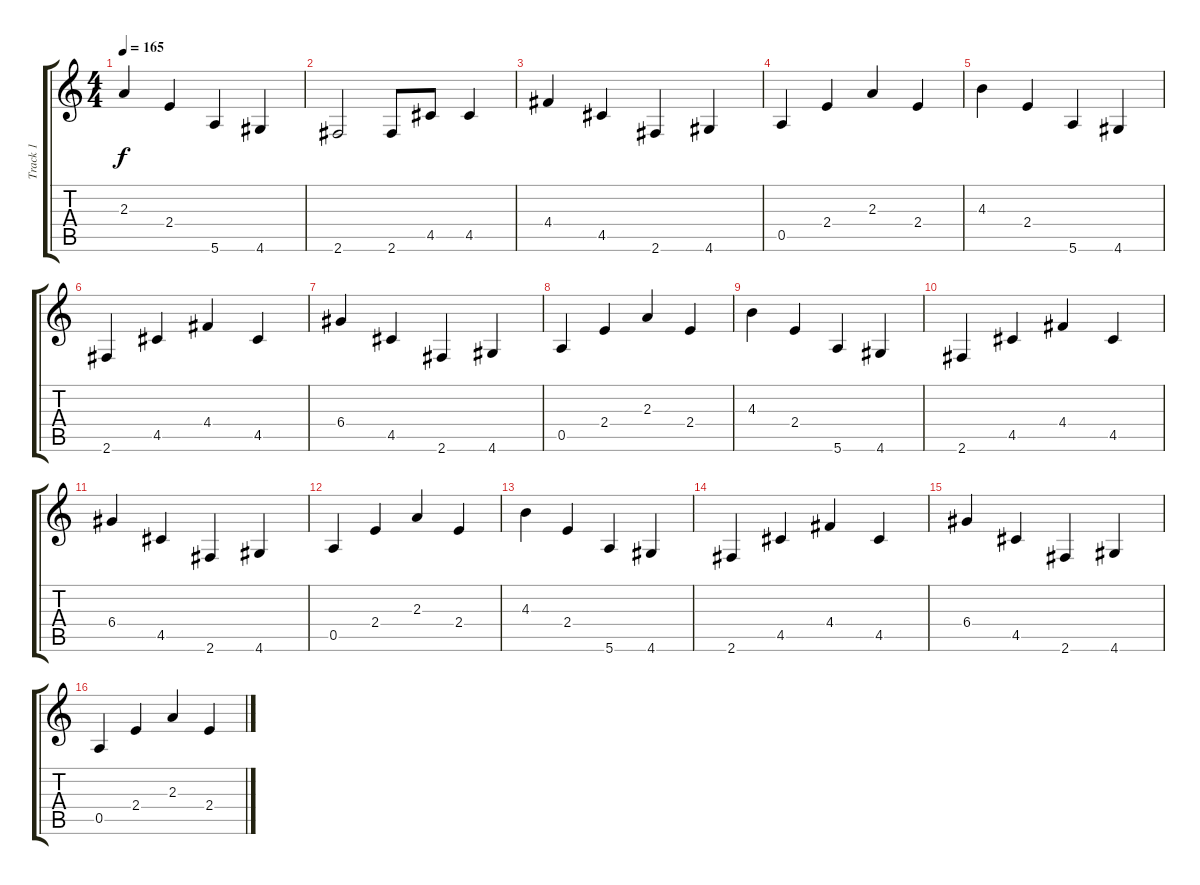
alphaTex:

\track ("Track 1" "Track 1") {instrument electricbassfinger}
\staff {score tabs}
\tuning (E4 B3 G3 D3 A2 E2) {hide}
\ts (4 4)
\tempo 165
\clef g2
\ks c
2.3.4{dy f} 2.4.4 5.6.4 4.6.4 |
2.6.2 2.6.8 4.5.8 4.5.4 |
4.4.4 4.5.4 2.6.4 4.6.4 |
0.5.4 2.4.4 2.3.4 2.4.4 |
4.3.4 2.4.4 5.6.4 4.6.4 |
2.6.4 4.5.4 4.4.4 4.5.4 |
6.4.4 4.5.4 2.6.4 4.6.4 |
0.5.4 2.4.4 2.3.4 2.4.4 |
4.3.4 2.4.4 5.6.4 4.6.4 |
2.6.4 4.5.4 4.4.4 4.5.4 |
6.4.4 4.5.4 2.6.4 4.6.4 |
0.5.4 2.4.4 2.3.4 2.4.4 |
4.3.4 2.4.4 5.6.4 4.6.4 |
2.6.4 4.5.4 4.4.4 4.5.4 |
6.4.4 4.5.4 2.6.4 4.6.4 |
0.5.4 2.4.4 2.3.4 2.4.4
